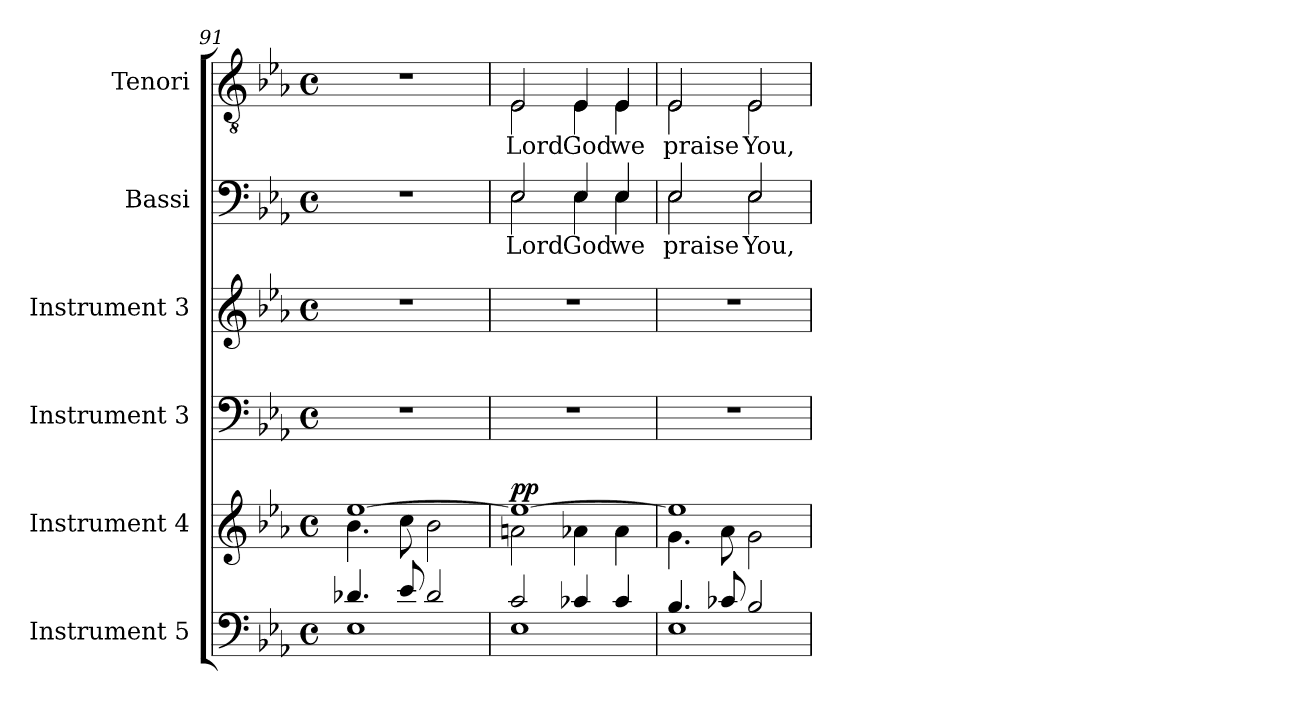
**kern	**kern	**dynam	**kern	**kern	**kern	**text	**kern	**text
*part6	*part5	*part5	*part4	*part3	*part2	*part2	*part1	*part1
*staff6	*staff5	*staff5	*staff4	*staff3	*staff2	*staff2	*staff1	*staff1
*I"Instrument 5	*I"Instrument 4	*	*I"Instrument 3	*I"Instrument 3	*I"Bassi	*	*I"Tenori	*
!!LO:PB:g=z
*clefF4	*clefG2	*	*clefF4	*clefG2	*clefF4	*	*clefGv2	*
*k[b-e-a-]	*k[b-e-a-]	*	*k[b-e-a-]	*k[b-e-a-]	*k[b-e-a-]	*	*k[b-e-a-]	*
*E-:	*E-:	*	*E-:	*E-:	*E-:	*	*E-:	*
*M4/4	*M4/4	*	*M4/4	*M4/4	*M4/4	*	*M4/4	*
*met(c)	*met(c)	*	*met(c)	*met(c)	*met(c)	*	*met(c)	*
=91	=91	=91	=91	=91	=91	=91	=91	=91
*^	*^	*	*	*	*	*	*	*
4.d-X/	1E-	[>1ee-	4.b-\	.	1r	1r	1r	.	1r	.
8e-/	.	.	8cc\	.	.	.	.	.	.	.
2d-/	.	.	2b-\	.	.	.	.	.	.	.
=92	=92	=92	=92	=92	=92	=92	=92	=92	=92	=92
*	*	*	*	*	*	*	*^	*	*	*
!	!	!	!	!LO:DY:a	!	!	!	!	!LO:LY:b:cj	!	!LO:LY:b:cj
*	*	*	*	*	*	*	*	*	*	*^	*
2c/	1E-	1ee-_>	2an\	pp	1r	1r	2E-/	2E-\	Lord	2E-/	2E-\	Lord
!	!	!	!	!	!	!	!	!	!LO:LY:b:cj	!	!	!LO:LY:b:cj
4c-X/	.	.	4a-X\	.	.	.	4E-/	4E-\	God	4E-/	4E-\	God
!	!	!	!	!	!	!	!	!	!LO:LY:b:cj	!	!	!LO:LY:b:cj
4c-/	.	.	4a-\	.	.	.	4E-/	4E-\	we	4E-/	4E-\	we
=93	=93	=93	=93	=93	=93	=93	=93	=93	=93	=93	=93	=93
!	!	!	!	!	!	!	!	!	!LO:LY:b:cj	!	!	!LO:LY:b:cj
4.B-/	1E-	1ee-]	4.g\	.	1r	1r	2E-/	2E-\	praise	2E-/	2E-\	praise
8c-X/	.	.	8a-\	.	.	.	.	.	.	.	.	.
!	!	!	!	!	!	!	!	!	!LO:LY:b:cj	!	!	!LO:LY:b:cj
2B-/	.	.	2g\	.	.	.	2E-/	2E-\	You,	2E-/	2E-\	You,
*v	*v	*	*	*	*	*	*v	*v	*	*v	*v	*
*	*v	*v	*	*	*	*	*	*	*
=	=	=	=	=	=	=	=	=
*-	*-	*-	*-	*-	*-	*-	*-	*-
